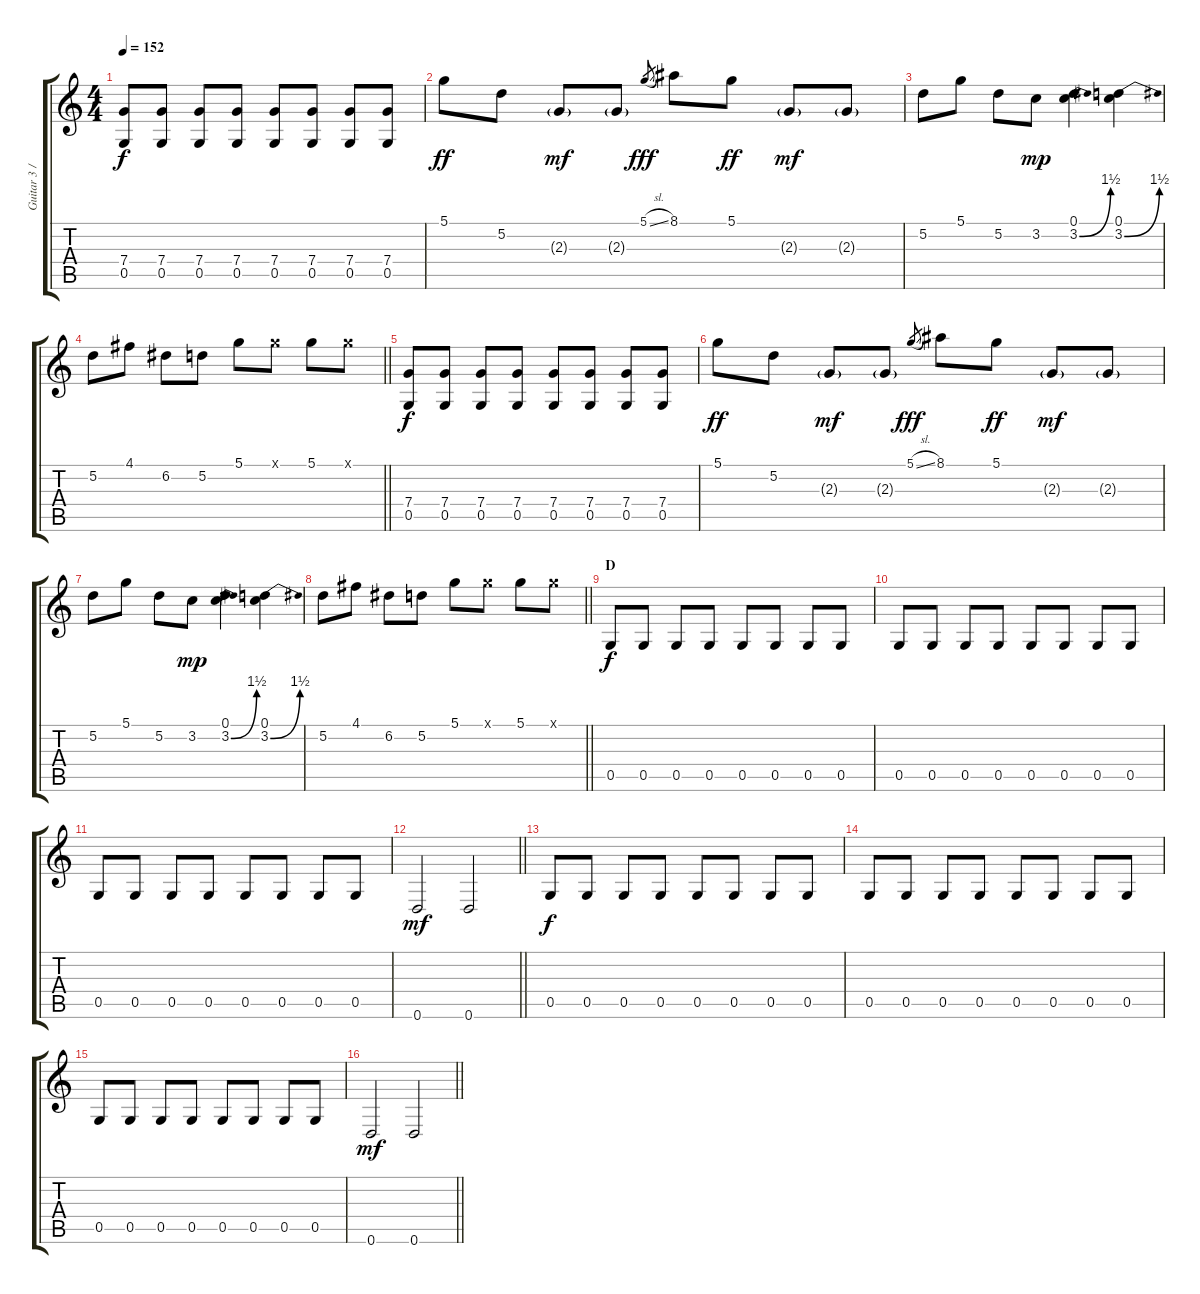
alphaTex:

\track ("Guitar 3 / Strings" "Guitar 3 /") {instrument overdrivenguitar}
\staff {score tabs}
\tuning (D4 A3 F3 C3 G2 D2) {hide}
\ts (4 4)
\section ("" "")
\tempo 152
\clef g2
\ks c
(7.4 0.5).8{dy f} (7.4 0.5).8 (7.4 0.5).8 (7.4 0.5).8 (7.4 0.5).8 (7.4 0.5).8 (7.4 0.5).8 (7.4 0.5).8 |
5.1.8{dy ff} 5.2.8 2.3{g}.8{dy mf} 2.3{g}.8 5.1{sl}.8{gr dy fff} 8.1.8 5.1.8{dy ff} 2.3{g}.8{dy mf} 2.3{g}.8 |
5.2.8 5.1.8 5.2.8 3.2.8{dy mp} (0.1 3.2{be (bend 0 0 60 6)}).4 (0.1 3.2{be (bend 0 0 60 6)}).4 |
\barLineRight lightlight
5.2.8 4.1.8 6.2.8 5.2.8 5.1.8 5.1{x}.8 5.1.8 5.1{x}.8 |
\section ("" "")
(7.4 0.5).8{dy f} (7.4 0.5).8 (7.4 0.5).8 (7.4 0.5).8 (7.4 0.5).8 (7.4 0.5).8 (7.4 0.5).8 (7.4 0.5).8 |
5.1.8{dy ff} 5.2.8 2.3{g}.8{dy mf} 2.3{g}.8 5.1{sl}.8{gr dy fff} 8.1.8 5.1.8{dy ff} 2.3{g}.8{dy mf} 2.3{g}.8 |
5.2.8 5.1.8 5.2.8 3.2.8{dy mp} (0.1 3.2{be (bend 0 0 60 6)}).4 (0.1 3.2{be (bend 0 0 60 6)}).4 |
\barLineRight lightlight
5.2.8 4.1.8 6.2.8 5.2.8 5.1.8 5.1{x}.8 5.1.8 5.1{x}.8 |
\section ("" "D")
0.5.8{dy f} 0.5.8 0.5.8 0.5.8 0.5.8 0.5.8 0.5.8 0.5.8 |
0.5.8 0.5.8 0.5.8 0.5.8 0.5.8 0.5.8 0.5.8 0.5.8 |
0.5.8 0.5.8 0.5.8 0.5.8 0.5.8 0.5.8 0.5.8 0.5.8 |
\barLineRight lightlight
0.6.2{dy mf} 0.6.2 |
\section ("" "")
0.5.8{dy f} 0.5.8 0.5.8 0.5.8 0.5.8 0.5.8 0.5.8 0.5.8 |
0.5.8 0.5.8 0.5.8 0.5.8 0.5.8 0.5.8 0.5.8 0.5.8 |
0.5.8 0.5.8 0.5.8 0.5.8 0.5.8 0.5.8 0.5.8 0.5.8 |
\barLineRight lightlight
0.6.2{dy mf} 0.6.2
